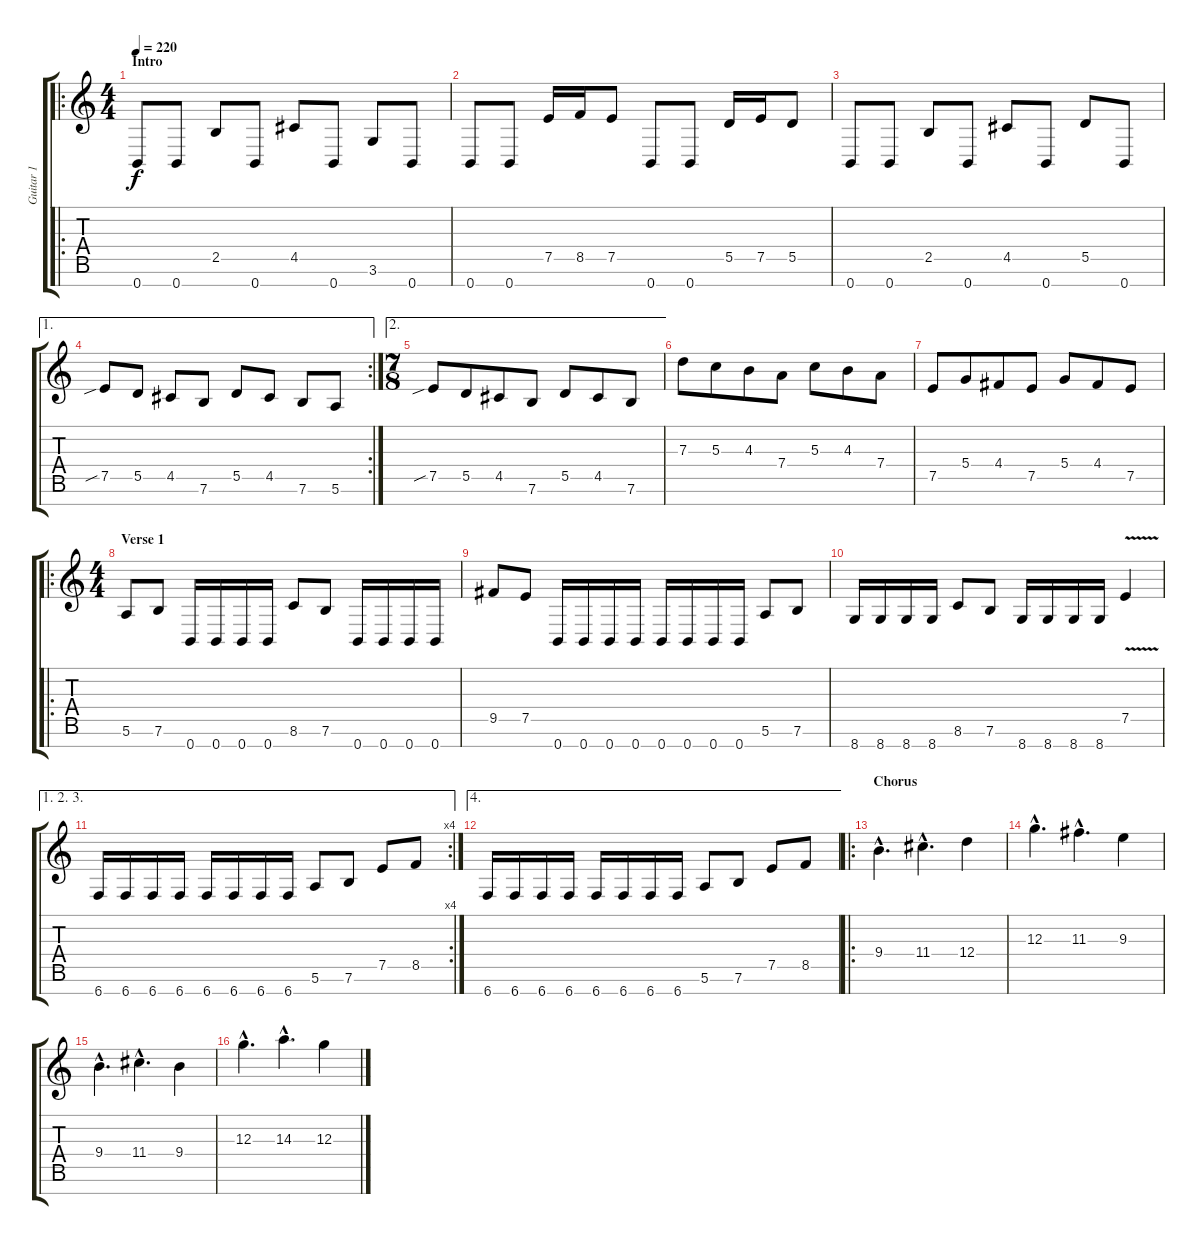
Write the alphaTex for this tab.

\track ("Guitar 1" "Guitar 1") {instrument distortionguitar}
\staff {score tabs}
\tuning (E4 B3 G3 D3 A2 E2 B1) {hide}
\ro
\ts (4 4)
\section ("" "Intro")
\tempo 220
\clef g2
\ks c
0.7.8{dy f instrument distortionguitar} 0.7.8 2.5.8 0.7.8 4.5.8 0.7.8 3.6.8 0.7.8 |
0.7.8 0.7.8 7.5.16 8.5.16 7.5.8 0.7.8 0.7.8 5.5.16 7.5.16 5.5.8 |
0.7.8 0.7.8 2.5.8 0.7.8 4.5.8 0.7.8 5.5.8 0.7.8 |
\ae 1
\rc 2
7.5{sib}.8 5.5.8 4.5.8 7.6.8 5.5.8 4.5.8 7.6.8 5.6.8 |
\ae 2
\ts (7 8)
7.5{sib}.8 5.5.8 4.5.8 7.6.8 5.5.8 4.5.8 7.6.8 |
7.3.8 5.3.8 4.3.8 7.4.8 5.3.8 4.3.8 7.4.8 |
7.5.8 5.4.8 4.4.8 7.5.8 5.4.8 4.4.8 7.5.8 |
\ro
\ts (4 4)
\section ("" "Verse 1")
5.6.8 7.6.8 0.7.16 0.7.16 0.7.16 0.7.16 8.6.8 7.6.8 0.7.16 0.7.16 0.7.16 0.7.16 |
9.5.8 7.5.8 0.7.16 0.7.16 0.7.16 0.7.16 0.7.16 0.7.16 0.7.16 0.7.16 5.6.8 7.6.8 |
8.7.16 8.7.16 8.7.16 8.7.16 8.6.8 7.6.8 8.7.16 8.7.16 8.7.16 8.7.16 7.5{v}.4 |
\ae (1 2 3)
\rc 4
6.7.16 6.7.16 6.7.16 6.7.16 6.7.16 6.7.16 6.7.16 6.7.16 5.6.8 7.6.8 7.5.8 8.5.8 |
\ae 4
6.7.16 6.7.16 6.7.16 6.7.16 6.7.16 6.7.16 6.7.16 6.7.16 5.6.8 7.6.8 7.5.8 8.5.8 |
\ro
\section ("" "Chorus")
9.4{hac}.4{d} 11.4{hac}.4{d} 12.4.4 |
12.3{hac}.4{d} 11.3{hac}.4{d} 9.3.4 |
9.4{hac}.4{d} 11.4{hac}.4{d} 9.4.4 |
12.3{hac}.4{d} 14.3{hac}.4{d} 12.3.4
